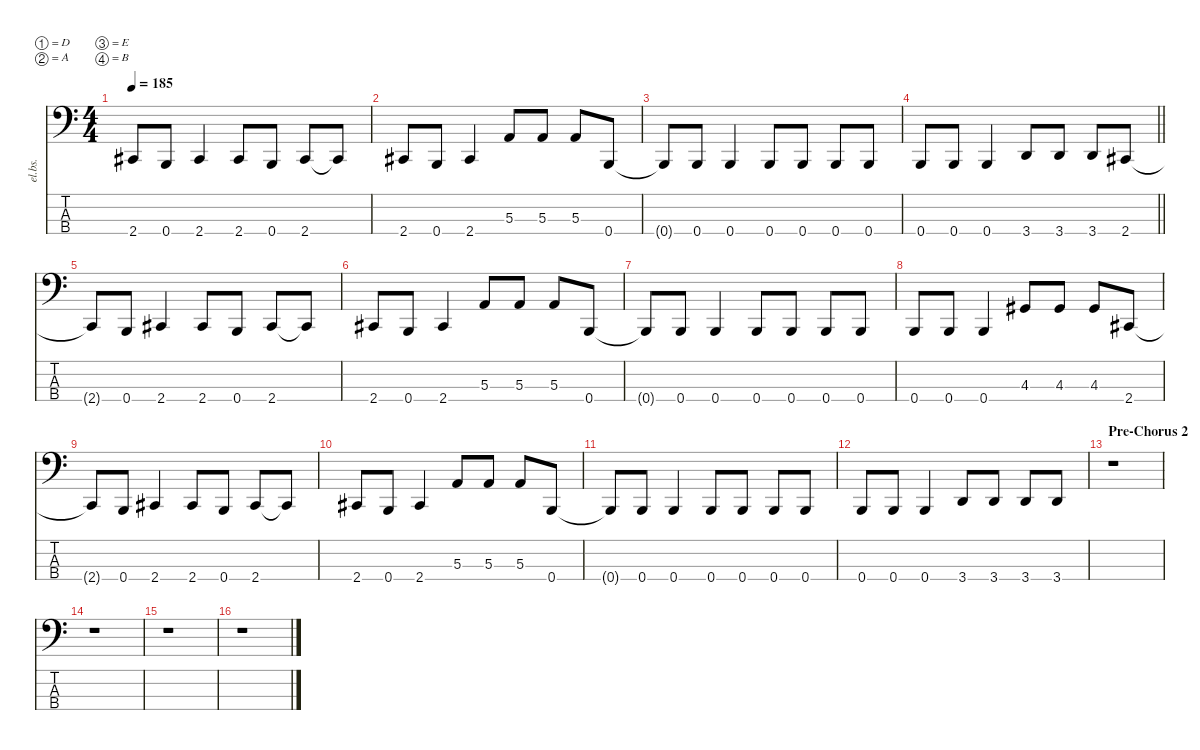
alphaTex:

\defaultSystemsLayout 4
\hideDynamics
\bracketExtendMode nobrackets
\track ("Electric Bass - Michal" "el.bs.") {instrument electricbasspick}
\staff {score tabs}
\tuning (D2 A1 E1 B0)
\ts (4 4)
\tempo 185
\clef f4
\ks c
2.4{t acc #}.8{dy f beam Up} 0.4.8{beam Up} 2.4{acc #}.4{beam Up} 2.4{acc #}.8{beam Up} 0.4.8{beam Up} 2.4{acc #}.8{beam Up} 2.4{t acc #}.8{beam Up} |
2.4{acc #}.8{beam Up} 0.4.8{beam Up} 2.4{acc #}.4{beam Up} 5.3.8{beam Up} 5.3.8{beam Up} 5.3.8{beam Up} 0.4.8{beam Up} |
0.4{t}.8{beam Up} 0.4.8{beam Up} 0.4.4{beam Up} 0.4.8{beam Up} 0.4.8{beam Up} 0.4.8{beam Up} 0.4.8{beam Up} |
\barLineRight lightlight
0.4.8{beam Up} 0.4.8{beam Up} 0.4.4{beam Up} 3.4.8{beam Up} 3.4.8{beam Up} 3.4.8{beam Up} 2.4{acc #}.8{beam Up} |
2.4{t acc #}.8{beam Up} 0.4.8{beam Up} 2.4{acc #}.4{beam Up} 2.4{acc #}.8{beam Up} 0.4.8{beam Up} 2.4{acc #}.8{beam Up} 2.4{t acc #}.8{beam Up} |
2.4{acc #}.8{beam Up} 0.4.8{beam Up} 2.4{acc #}.4{beam Up} 5.3.8{beam Up} 5.3.8{beam Up} 5.3.8{beam Up} 0.4.8{beam Up} |
0.4{t}.8{beam Up} 0.4.8{beam Up} 0.4.4{beam Up} 0.4.8{beam Up} 0.4.8{beam Up} 0.4.8{beam Up} 0.4.8{beam Up} |
0.4.8{beam Up} 0.4.8{beam Up} 0.4.4{beam Up} 4.3{acc #}.8{beam Up} 4.3{acc #}.8{beam Up} 4.3{acc #}.8{beam Up} 2.4{acc #}.8{beam Up} |
2.4{t acc #}.8{beam Up} 0.4.8{beam Up} 2.4{acc #}.4{beam Up} 2.4{acc #}.8{beam Up} 0.4.8{beam Up} 2.4{acc #}.8{beam Up} 2.4{t acc #}.8{beam Up} |
2.4{acc #}.8{beam Up} 0.4.8{beam Up} 2.4{acc #}.4{beam Up} 5.3.8{beam Up} 5.3.8{beam Up} 5.3.8{beam Up} 0.4.8{beam Up} |
0.4{t}.8{beam Up} 0.4.8{beam Up} 0.4.4{beam Up} 0.4.8{beam Up} 0.4.8{beam Up} 0.4.8{beam Up} 0.4.8{beam Up} |
0.4.8{beam Up} 0.4.8{beam Up} 0.4.4{beam Up} 3.4.8{beam Up} 3.4.8{beam Up} 3.4.8{beam Up} 3.4.8{beam Up} |
\section ("" "Pre-Chorus 2")
r.1{beam Down} |
r.1{beam Down} |
r.1{beam Down} |
r.1{beam Down}
